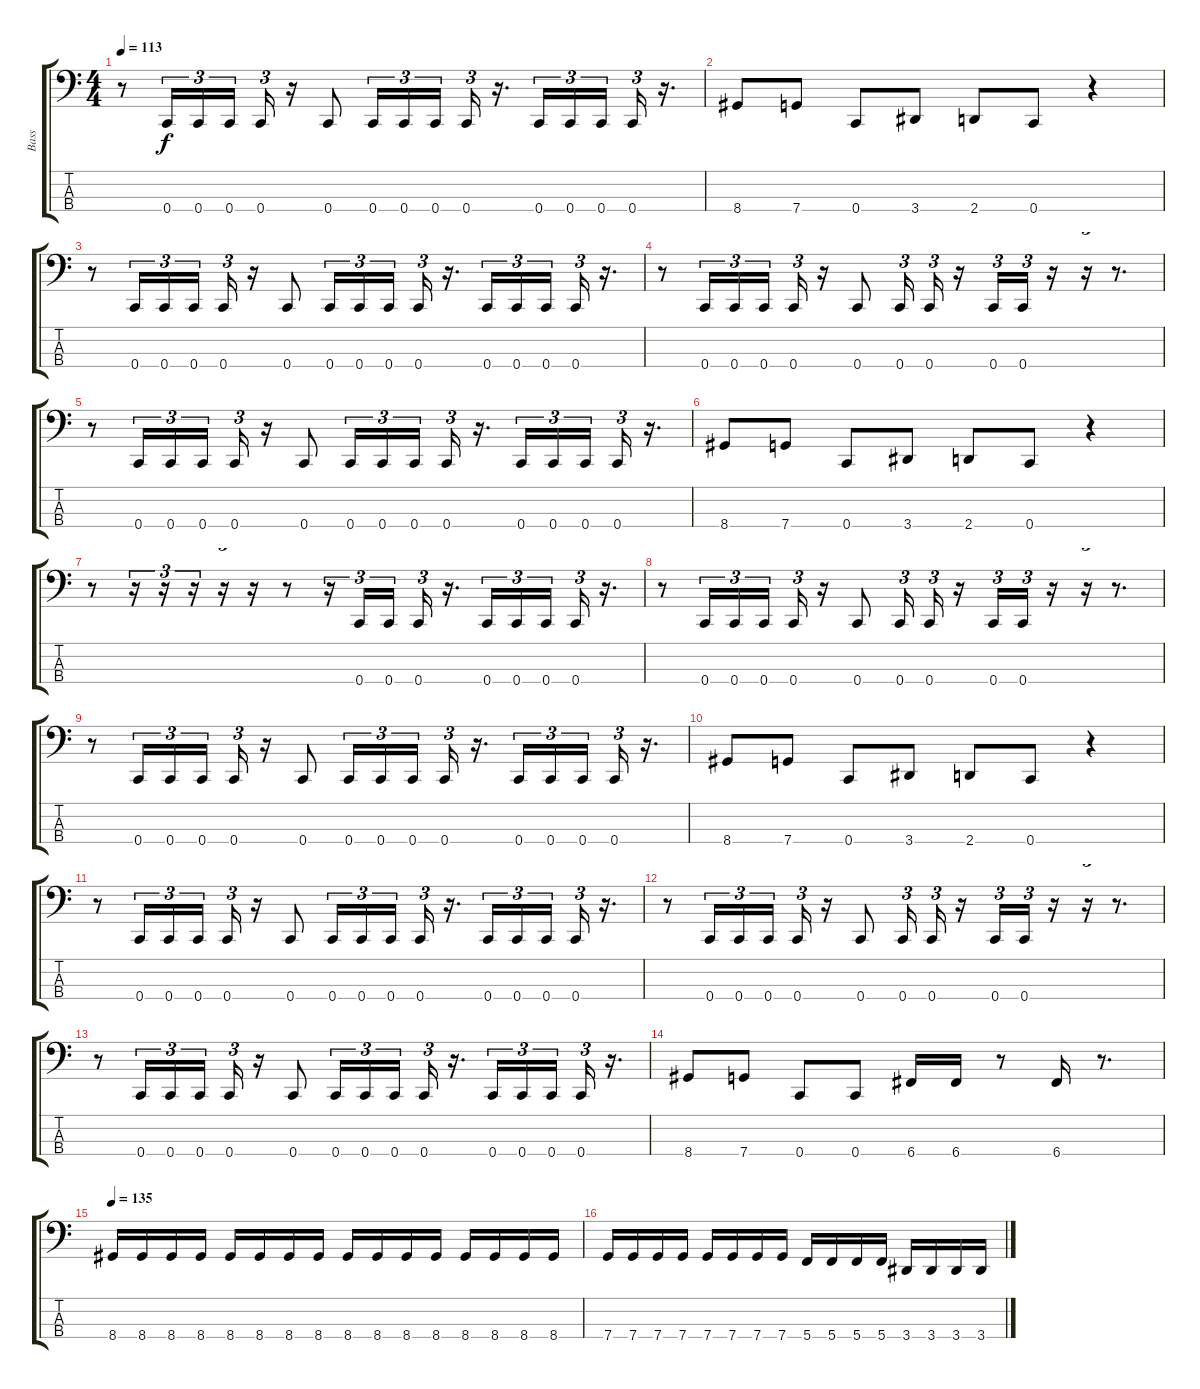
\track ("Bass" "Bass") {instrument electricbasspick}
\staff {score tabs}
\tuning (F2 C2 G1 C1) {hide}
\ts (4 4)
\tempo 113
\clef f4
\ks c
r.8{dy f} 0.4.16{tu (3 2)} 0.4.16{tu (3 2)} 0.4.16{tu (3 2)} 0.4.16{tu (3 2)} r.16 0.4.8 0.4.16{tu (3 2)} 0.4.16{tu (3 2)} 0.4.16{tu (3 2) beam splitsecondary} 0.4.16{tu (3 2)} r.16{d} 0.4.16{tu (3 2)} 0.4.16{tu (3 2)} 0.4.16{tu (3 2) beam splitsecondary} 0.4.16{tu (3 2)} r.16{d} |
8.4.8 7.4.8 0.4.8 3.4.8 2.4.8 0.4.8 r.4 |
r.8 0.4.16{tu (3 2)} 0.4.16{tu (3 2)} 0.4.16{tu (3 2)} 0.4.16{tu (3 2)} r.16 0.4.8 0.4.16{tu (3 2)} 0.4.16{tu (3 2)} 0.4.16{tu (3 2) beam splitsecondary} 0.4.16{tu (3 2)} r.16{d} 0.4.16{tu (3 2)} 0.4.16{tu (3 2)} 0.4.16{tu (3 2) beam splitsecondary} 0.4.16{tu (3 2)} r.16{d} |
r.8 0.4.16{tu (3 2)} 0.4.16{tu (3 2)} 0.4.16{tu (3 2)} 0.4.16{tu (3 2)} r.16 0.4.8 0.4.16{tu (3 2)} 0.4.16{tu (3 2)} r.16 0.4.16{tu (3 2)} 0.4.16{tu (3 2)} r.16 r.16{tu (3 2)} r.8{d} |
r.8 0.4.16{tu (3 2)} 0.4.16{tu (3 2)} 0.4.16{tu (3 2)} 0.4.16{tu (3 2)} r.16 0.4.8 0.4.16{tu (3 2)} 0.4.16{tu (3 2)} 0.4.16{tu (3 2) beam splitsecondary} 0.4.16{tu (3 2)} r.16{d} 0.4.16{tu (3 2)} 0.4.16{tu (3 2)} 0.4.16{tu (3 2) beam splitsecondary} 0.4.16{tu (3 2)} r.16{d} |
8.4.8 7.4.8 0.4.8 3.4.8 2.4.8 0.4.8 r.4 |
r.8 r.16{tu (3 2)} r.16{tu (3 2)} r.16{tu (3 2)} r.16{tu (3 2)} r.16 r.8 r.16{tu (3 2)} 0.4.16{tu (3 2)} 0.4.16{tu (3 2) beam splitsecondary} 0.4.16{tu (3 2)} r.16{d} 0.4.16{tu (3 2)} 0.4.16{tu (3 2)} 0.4.16{tu (3 2) beam splitsecondary} 0.4.16{tu (3 2)} r.16{d} |
r.8 0.4.16{tu (3 2)} 0.4.16{tu (3 2)} 0.4.16{tu (3 2)} 0.4.16{tu (3 2)} r.16 0.4.8 0.4.16{tu (3 2)} 0.4.16{tu (3 2)} r.16 0.4.16{tu (3 2)} 0.4.16{tu (3 2)} r.16 r.16{tu (3 2)} r.8{d} |
r.8 0.4.16{tu (3 2)} 0.4.16{tu (3 2)} 0.4.16{tu (3 2)} 0.4.16{tu (3 2)} r.16 0.4.8 0.4.16{tu (3 2)} 0.4.16{tu (3 2)} 0.4.16{tu (3 2) beam splitsecondary} 0.4.16{tu (3 2)} r.16{d} 0.4.16{tu (3 2)} 0.4.16{tu (3 2)} 0.4.16{tu (3 2) beam splitsecondary} 0.4.16{tu (3 2)} r.16{d} |
8.4.8 7.4.8 0.4.8 3.4.8 2.4.8 0.4.8 r.4 |
r.8 0.4.16{tu (3 2)} 0.4.16{tu (3 2)} 0.4.16{tu (3 2)} 0.4.16{tu (3 2)} r.16 0.4.8 0.4.16{tu (3 2)} 0.4.16{tu (3 2)} 0.4.16{tu (3 2) beam splitsecondary} 0.4.16{tu (3 2)} r.16{d} 0.4.16{tu (3 2)} 0.4.16{tu (3 2)} 0.4.16{tu (3 2) beam splitsecondary} 0.4.16{tu (3 2)} r.16{d} |
r.8 0.4.16{tu (3 2)} 0.4.16{tu (3 2)} 0.4.16{tu (3 2)} 0.4.16{tu (3 2)} r.16 0.4.8 0.4.16{tu (3 2)} 0.4.16{tu (3 2)} r.16 0.4.16{tu (3 2)} 0.4.16{tu (3 2)} r.16 r.16{tu (3 2)} r.8{d} |
r.8 0.4.16{tu (3 2)} 0.4.16{tu (3 2)} 0.4.16{tu (3 2)} 0.4.16{tu (3 2)} r.16 0.4.8 0.4.16{tu (3 2)} 0.4.16{tu (3 2)} 0.4.16{tu (3 2) beam splitsecondary} 0.4.16{tu (3 2)} r.16{d} 0.4.16{tu (3 2)} 0.4.16{tu (3 2)} 0.4.16{tu (3 2) beam splitsecondary} 0.4.16{tu (3 2)} r.16{d} |
8.4.8 7.4.8 0.4.8 0.4.8 6.4.16 6.4.16 r.8 6.4.16 r.8{d} |
\tempo 135
8.4.16 8.4.16 8.4.16 8.4.16 8.4.16 8.4.16 8.4.16 8.4.16 8.4.16 8.4.16 8.4.16 8.4.16 8.4.16 8.4.16 8.4.16 8.4.16 |
7.4.16 7.4.16 7.4.16 7.4.16 7.4.16 7.4.16 7.4.16 7.4.16 5.4.16 5.4.16 5.4.16 5.4.16 3.4.16 3.4.16 3.4.16 3.4.16
